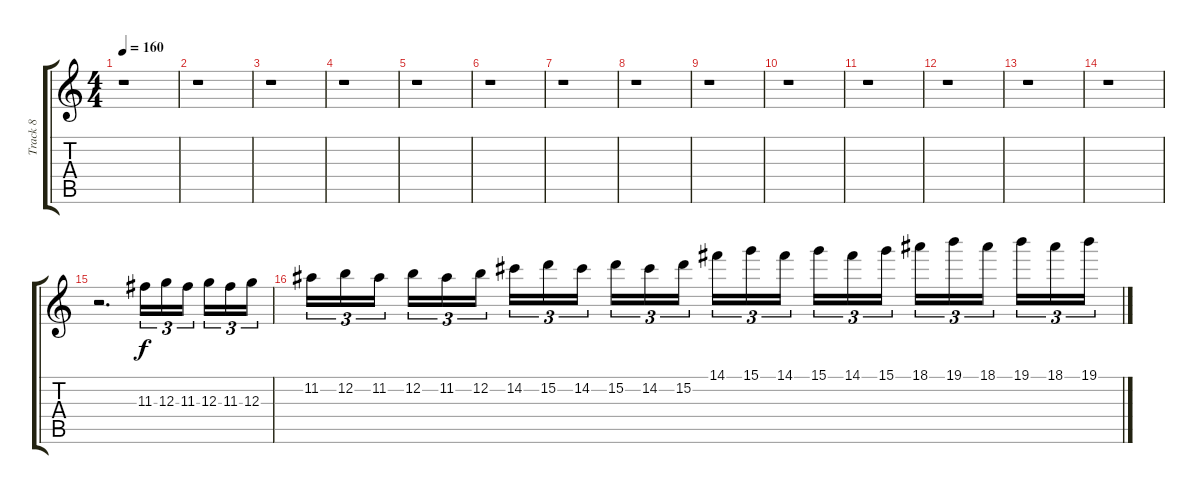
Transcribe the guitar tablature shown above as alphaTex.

\track ("Track 8" "Track 8") {instrument overdrivenguitar}
\staff {score tabs}
\tuning (E4 B3 G3 D3 A2 E2) {hide}
\ts (4 4)
\tempo 160
\clef g2
\ks c
r.1{dy f} |
r.1 |
r.1 |
r.1 |
r.1 |
r.1 |
r.1 |
r.1 |
r.1 |
r.1 |
r.1 |
r.1 |
r.1 |
r.1 |
r.2{d} 11.3.16{tu (3 2)} 12.3.16{tu (3 2)} 11.3.16{tu (3 2)} 12.3.16{tu (3 2)} 11.3.16{tu (3 2)} 12.3.16{tu (3 2)} |
11.2.16{tu (3 2)} 12.2.16{tu (3 2)} 11.2.16{tu (3 2)} 12.2.16{tu (3 2)} 11.2.16{tu (3 2)} 12.2.16{tu (3 2)} 14.2.16{tu (3 2)} 15.2.16{tu (3 2)} 14.2.16{tu (3 2)} 15.2.16{tu (3 2)} 14.2.16{tu (3 2)} 15.2.16{tu (3 2)} 14.1.16{tu (3 2)} 15.1.16{tu (3 2)} 14.1.16{tu (3 2)} 15.1.16{tu (3 2)} 14.1.16{tu (3 2)} 15.1.16{tu (3 2)} 18.1.16{tu (3 2)} 19.1.16{tu (3 2)} 18.1.16{tu (3 2)} 19.1.16{tu (3 2)} 18.1.16{tu (3 2)} 19.1.16{tu (3 2)}
